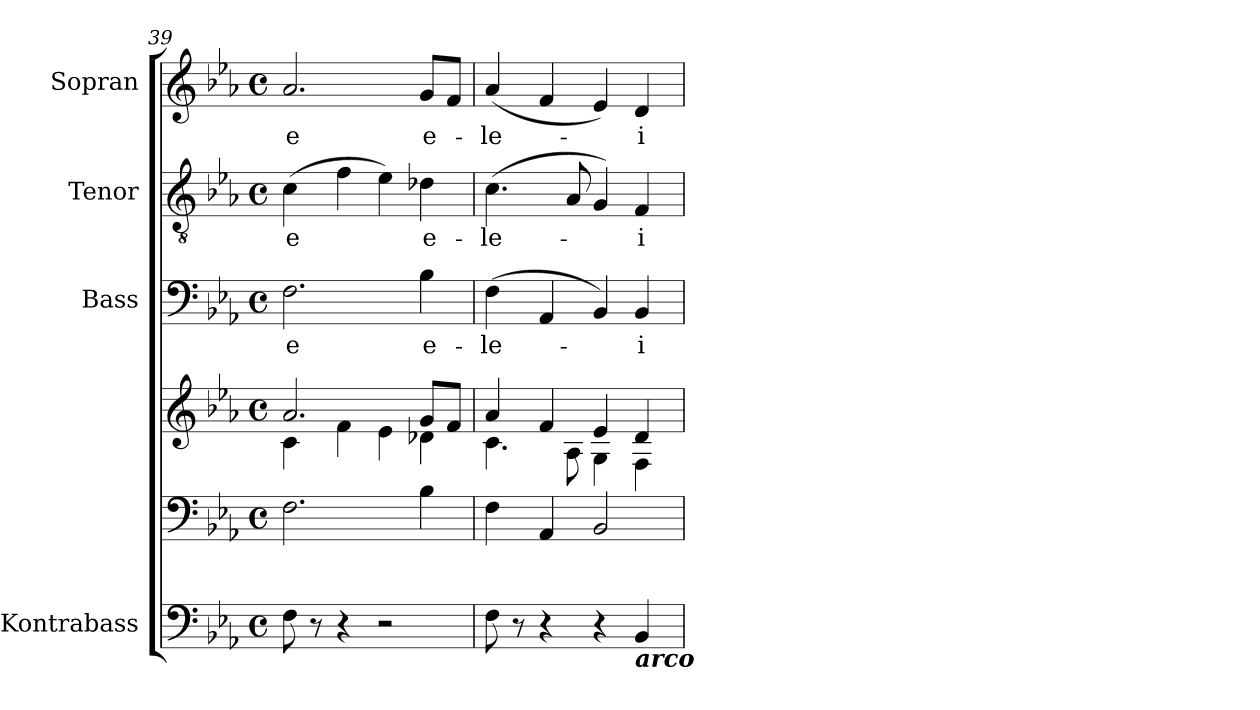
**kern	**kern	**kern	**kern	**text	**kern	**text	**kern	**text
*part5	*part4	*part4	*part3	*part3	*part2	*part2	*part1	*part1
*staff6	*staff5	*staff4	*staff3	*staff3	*staff2	*staff2	*staff1	*staff1
*I"Kontrabass	*	*	*I"Bass	*	*I"Tenor	*	*I"Sopran	*
*I'Kb.	*	*	*I'B.	*	*I'T.	*	*I'S.	*
!!LO:LB:g=z
*clefF4	*clefF4	*clefG2	*clefF4	*	*clefGv2	*	*clefG2	*
*ITrd7c12	*	*	*	*	*	*	*	*
*k[b-e-a-]	*k[b-e-a-]	*k[b-e-a-]	*k[b-e-a-]	*	*k[b-e-a-]	*	*k[b-e-a-]	*
*E-:	*E-:	*E-:	*E-:	*	*E-:	*	*E-:	*
*M4/4	*M4/4	*M4/4	*M4/4	*	*M4/4	*	*M4/4	*
*met(c)	*met(c)	*met(c)	*met(c)	*	*met(c)	*	*met(c)	*
=39	=39	=39	=39	=39	=39	=39	=39	=39
*	*	*^	*	*	*	*	*	*
!	!	!	!	!	!LO:LY:b	!	!LO:LY:b	!	!LO:LY:b
8FF\	2.F\	2.a-/	4c\	2.F\	-e	(>4c\	-e	2.a-/	-e
8r	.	.	.	.	.	.	.	.	.
4r	.	.	4f\	.	.	4f\	.	.	.
2r	.	.	4e-\	.	.	4e-\)	.	.	.
!	!	!	!	!	!LO:LY:b	!	!LO:LY:b	!	!LO:LY:b
.	4B-\	8g/L	4d-X\	4B-\	e-	4d-X\	e-	8g/L	e-
.	.	8f/J	.	.	.	.	.	8f/J	.
=40	=40	=40	=40	=40	=40	=40	=40	=40	=40
!	!	!	!	!	!LO:LY:b	!	!LO:LY:b	!	!LO:LY:b
8FF\	4F\	4a-/	4.c\	(>4F\	-le-	(>4.c\	-le-	(<4a-/	-le-
8r	.	.	.	.	.	.	.	.	.
4r	4AA-/	4f/	.	4AA-/	.	.	.	4f/	.
.	.	.	8A-\	.	.	8A-/	.	.	.
4r	2BB-/	4e-/	4G\	4BB-/)	.	4G/)	.	4e-/)	.
!LO:TX:b:Bi:t=arco	!	!	!	!	!	!	!	!	!
!	!	!	!	!	!LO:LY:b	!	!LO:LY:b	!	!LO:LY:b
4BBB-/	.	4d/	4F\	4BB-/	-i-	4F/	-i-	4d/	-i-
*	*	*v	*v	*	*	*	*	*	*
=	=	=	=	=	=	=	=	=
*-	*-	*-	*-	*-	*-	*-	*-	*-
